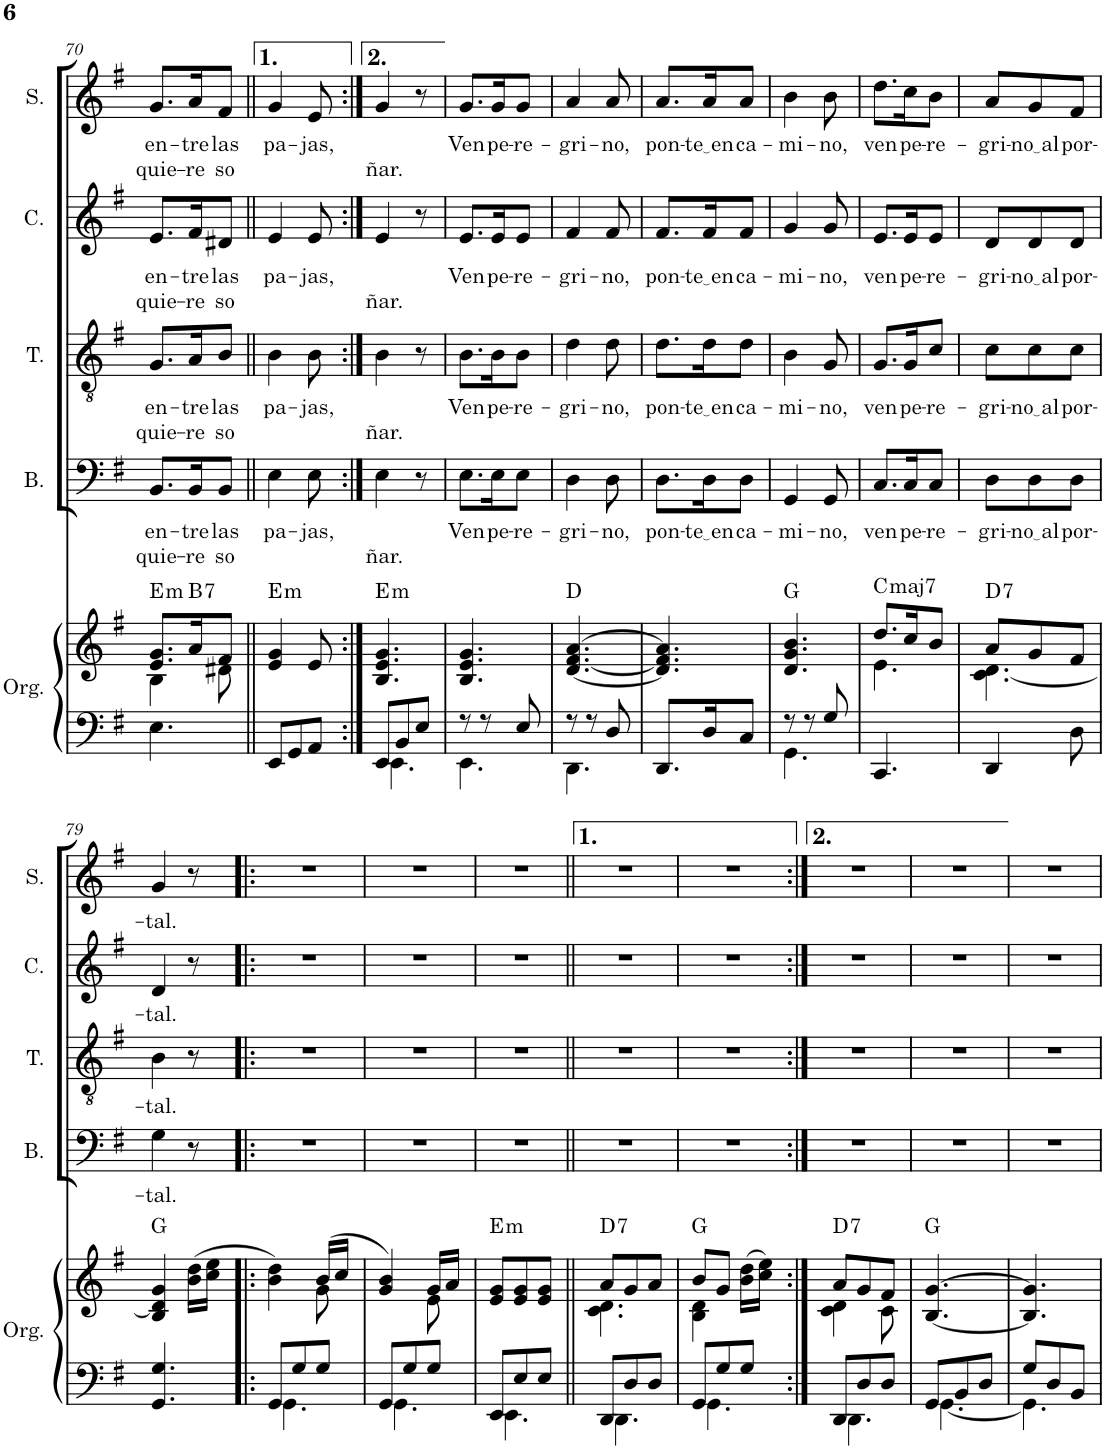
**kern	**kern	**harte	**kern	**text	**text	**kern	**text	**text	**kern	**text	**text	**kern	**text	**text
*part5	*part5	*part5	*part4	*part4	*part4	*part3	*part3	*part3	*part2	*part2	*part2	*part1	*part1	*part1
*staff6	*staff5	*	*staff4	*staff4	*staff4	*staff3	*staff3	*staff3	*staff2	*staff2	*staff2	*staff1	*staff1	*staff1
*I"Órgano	*	*	*I"Bajo	*	*	*I"Tenor	*	*	*I"Contralto	*	*	*I"Soprano	*	*
*	*	*	*I'B.	*	*	*I'T.	*	*	*I'C.	*	*	*I'S.	*	*
!!LO:PB:g=z
*clefF4	*clefG2	*	*clefF4	*	*	*clefGv2	*	*	*clefG2	*	*	*clefG2	*	*
*k[f#]	*k[f#]	*	*k[f#]	*	*	*k[f#]	*	*	*k[f#]	*	*	*k[f#]	*	*
*M3/8	*M3/8	*	*M3/8	*	*	*M3/8	*	*	*M3/8	*	*	*M3/8	*	*
=70	=70	=70	=70	=70	=70	=70	=70	=70	=70	=70	=70	=70	=70	=70
*	*^	*	*	*	*	*	*	*	*	*	*	*	*	*
!	!	!	!LO:H:kt=m	!	!LO:LY:b	!LO:LY:b	!	!LO:LY:b	!LO:LY:b	!	!LO:LY:b	!LO:LY:b	!	!LO:LY:b	!LO:LY:b
4.E\	8.e/ 8.g/L	4B\	E:min	8.BB/L	en-	quie-	8.G/L	en-	quie-	8.e/L	en-	quie-	8.g/L	en-	quie-
!	!	!	!LO:H:kt=7	!	!LO:LY:b	!LO:LY:b	!	!LO:LY:b	!LO:LY:b	!	!LO:LY:b	!LO:LY:b	!	!LO:LY:b	!LO:LY:b
.	16a/K	.	B:7	16BB/K	-tre	-re	16A/K	-tre	-re	16f#/K	-tre	-re	16a/K	-tre	-re
!	!	!	!	!	!LO:LY:b	!LO:LY:b	!	!LO:LY:b	!LO:LY:b	!	!LO:LY:b	!LO:LY:b	!	!LO:LY:b	!LO:LY:b
.	8f#/J	8d#X\	.	8BB/J	las	so	8B/J	las	so	8d#X/J	las	so	8f#/J	las	so
=71||	=71||	=71||	=71||	=71||	=71||	=71||	=71||	=71||	=71||	=71||	=71||	=71||	=71||	=71||	=71||
!	!	!	!LO:H:kt=m	!	!LO:LY:b	!	!	!LO:LY:b	!	!	!LO:LY:b	!	!	!LO:LY:b	!
*	*v	*v	*	*	*	*	*	*	*	*	*	*	*	*	*
8EE/L	4e/ 4g/	E:min	4E\	pa-	.	4B\	pa-	.	4e/	pa-	.	4g/	pa-	.
8GG/	.	.	.	.	.	.	.	.	.	.	.	.	.	.
!	!	!	!	!LO:LY:b	!	!	!LO:LY:b	!	!	!LO:LY:b	!	!	!LO:LY:b	!
8AA/J	8e/	.	8E\	-jas,	.	8B\	-jas,	.	8e/	-jas,	.	8e/	-jas,	.
=72:|!	=72:|!	=72:|!	=72:|!	=72:|!	=72:|!	=72:|!	=72:|!	=72:|!	=72:|!	=72:|!	=72:|!	=72:|!	=72:|!	=72:|!
*^	*	*	*	*	*	*	*	*	*	*	*	*	*	*
!	!	!	!LO:H:kt=m	!	!	!LO:LY:b	!	!	!LO:LY:b	!	!	!LO:LY:b	!	!	!LO:LY:b
8EE/L	4.EE\	4.B/ 4.e/ 4.g/	E:min	4E\	.	ñar.	4B\	.	ñar.	4e/	.	ñar.	4g/	.	ñar.
8BB/	.	.	.	.	.	.	.	.	.	.	.	.	.	.	.
8E/J	.	.	.	8r	.	.	8r	.	.	8r	.	.	8r	.	.
=73	=73	=73	=73	=73	=73	=73	=73	=73	=73	=73	=73	=73	=73	=73	=73
!	!	!	!	!	!LO:LY:b	!	!	!LO:LY:b	!	!	!LO:LY:b	!	!	!LO:LY:b	!
8r	4.EE\	4.B/ 4.e/ 4.g/	.	8.E\L	Ven	.	8.B\L	Ven	.	8.e/L	Ven	.	8.g/L	Ven	.
8r	.	.	.	.	.	.	.	.	.	.	.	.	.	.	.
!	!	!	!	!	!LO:LY:b	!	!	!LO:LY:b	!	!	!LO:LY:b	!	!	!LO:LY:b	!
.	.	.	.	16E\K	pe-	.	16B\K	pe-	.	16e/K	pe-	.	16g/K	pe-	.
!	!	!	!	!	!LO:LY:b	!	!	!LO:LY:b	!	!	!LO:LY:b	!	!	!LO:LY:b	!
8E/	.	.	.	8E\J	-re-	.	8B\J	-re-	.	8e/J	-re-	.	8g/J	-re-	.
=74	=74	=74	=74	=74	=74	=74	=74	=74	=74	=74	=74	=74	=74	=74	=74
!	!	!	!	!	!LO:LY:b	!	!	!LO:LY:b	!	!	!LO:LY:b	!	!	!LO:LY:b	!
8r	4.DD\	[4.d/ [4.f#/ [4.a/	D:maj	4D\	-gri-	.	4d\	-gri-	.	4f#/	-gri-	.	4a/	-gri-	.
8r	.	.	.	.	.	.	.	.	.	.	.	.	.	.	.
!	!	!	!	!	!LO:LY:b	!	!	!LO:LY:b	!	!	!LO:LY:b	!	!	!LO:LY:b	!
8D/	.	.	.	8D\	-no,	.	8d\	-no,	.	8f#/	-no,	.	8a/	-no,	.
*v	*v	*	*	*	*	*	*	*	*	*	*	*	*	*	*
=75	=75	=75	=75	=75	=75	=75	=75	=75	=75	=75	=75	=75	=75	=75
!	!	!	!	!LO:LY:b	!	!	!LO:LY:b	!	!	!LO:LY:b	!	!	!LO:LY:b	!
8.DD/L	4.d/] 4.f#/] 4.a/]	.	8.D\L	pon-	.	8.d\L	pon-	.	8.f#/L	pon-	.	8.a/L	pon-	.
!	!	!	!	!LO:LY:b	!	!	!LO:LY:b	!	!	!LO:LY:b	!	!	!LO:LY:b	!
16D/K	.	.	16D\K	te en	.	16d\K	te en	.	16f#/K	te en	.	16a/K	te en	.
!	!	!	!	!LO:LY:b	!	!	!LO:LY:b	!	!	!LO:LY:b	!	!	!LO:LY:b	!
8C/J	.	.	8D\J	ca-	.	8d\J	ca-	.	8f#/J	ca-	.	8a/J	ca-	.
=76	=76	=76	=76	=76	=76	=76	=76	=76	=76	=76	=76	=76	=76	=76
*^	*	*	*	*	*	*	*	*	*	*	*	*	*	*
!	!	!	!	!	!LO:LY:b	!	!	!LO:LY:b	!	!	!LO:LY:b	!	!	!LO:LY:b	!
8r	4.GG\	4.d/ 4.g/ 4.b/	G:maj	4GG/	-mi-	.	4B\	-mi-	.	4g/	-mi-	.	4b\	-mi-	.
8r	.	.	.	.	.	.	.	.	.	.	.	.	.	.	.
!	!	!	!	!	!LO:LY:b	!	!	!LO:LY:b	!	!	!LO:LY:b	!	!	!LO:LY:b	!
8G/	.	.	.	8GG/	-no,	.	8G/	-no,	.	8g/	-no,	.	8b\	-no,	.
*v	*v	*	*	*	*	*	*	*	*	*	*	*	*	*	*
=77	=77	=77	=77	=77	=77	=77	=77	=77	=77	=77	=77	=77	=77	=77
*	*^	*	*	*	*	*	*	*	*	*	*	*	*	*
!	!	!	!LO:H:kt=maj7	!	!LO:LY:b	!	!	!LO:LY:b	!	!	!LO:LY:b	!	!	!LO:LY:b	!
4.CC/	8.dd/L	4.e\	C:maj7	8.C/L	ven	.	8.G/L	ven	.	8.e/L	ven	.	8.dd\L	ven	.
!	!	!	!	!	!LO:LY:b	!	!	!LO:LY:b	!	!	!LO:LY:b	!	!	!LO:LY:b	!
.	16cc/K	.	.	16C/K	pe-	.	16G/K	pe-	.	16e/K	pe-	.	16cc\K	pe-	.
!	!	!	!	!	!LO:LY:b	!	!	!LO:LY:b	!	!	!LO:LY:b	!	!	!LO:LY:b	!
.	8b/J	.	.	8C/J	-re-	.	8c/J	-re-	.	8e/J	-re-	.	8b\J	-re-	.
=78	=78	=78	=78	=78	=78	=78	=78	=78	=78	=78	=78	=78	=78	=78	=78
!	!	!	!LO:H:kt=7	!	!LO:LY:b	!	!	!LO:LY:b	!	!	!LO:LY:b	!	!	!LO:LY:b	!
4DD/	8a/L	4.c\ [4.d\	D:7	8D\L	-gri-	.	8c\L	-gri-	.	8d/L	-gri-	.	8a/L	-gri-	.
!	!	!	!	!	!LO:LY:b	!	!	!LO:LY:b	!	!	!LO:LY:b	!	!	!LO:LY:b	!
.	8g/	.	.	8D\	no al	.	8c\	no al	.	8d/	no al	.	8g/	no al	.
!	!	!	!	!	!LO:LY:b	!	!	!LO:LY:b	!	!	!LO:LY:b	!	!	!LO:LY:b	!
8D\	8f#/J	.	.	8D\J	por-	.	8c\J	por-	.	8d/J	por-	.	8f#/J	por-	.
*	*v	*v	*	*	*	*	*	*	*	*	*	*	*	*	*
!!LO:LB:g=z
=79	=79	=79	=79	=79	=79	=79	=79	=79	=79	=79	=79	=79	=79	=79
!	!	!	!	!LO:LY:b	!	!	!LO:LY:b	!	!	!LO:LY:b	!	!	!LO:LY:b	!
4.GG/ 4.G/	4B/ 4d/] 4g/	G:maj	4G\	-tal.	.	4B\	-tal.	.	4d/	-tal.	.	4g/	-tal.	.
.	(16b\ 16dd\LL	.	8r	.	.	8r	.	.	8r	.	.	8r	.	.
.	16cc\ 16ee\JJ	.	.	.	.	.	.	.	.	.	.	.	.	.
=80!|:	=80!|:	=80!|:	=80!|:	=80!|:	=80!|:	=80!|:	=80!|:	=80!|:	=80!|:	=80!|:	=80!|:	=80!|:	=80!|:	=80!|:
*^	*^	*	*	*	*	*	*	*	*	*	*	*	*	*
8GG/L	4.GG\	4b\ 4dd\)	4ryy	.	4.r	.	.	4.r	.	.	4.r	.	.	4.r	.	.
8G/	.	.	.	.	.	.	.	.	.	.	.	.	.	.	.	.
8G/J	.	(16b/LL	8g\	.	.	.	.	.	.	.	.	.	.	.	.	.
.	.	16cc/JJ	.	.	.	.	.	.	.	.	.	.	.	.	.	.
=81	=81	=81	=81	=81	=81	=81	=81	=81	=81	=81	=81	=81	=81	=81	=81	=81
8GG/L	4.GG\	4g/ 4b/)	4ryy	.	4.r	.	.	4.r	.	.	4.r	.	.	4.r	.	.
8G/	.	.	.	.	.	.	.	.	.	.	.	.	.	.	.	.
8G/J	.	16g/LL	8e\	.	.	.	.	.	.	.	.	.	.	.	.	.
.	.	16a/JJ	.	.	.	.	.	.	.	.	.	.	.	.	.	.
*	*	*v	*v	*	*	*	*	*	*	*	*	*	*	*	*	*
=82	=82	=82	=82	=82	=82	=82	=82	=82	=82	=82	=82	=82	=82	=82	=82
!	!	!	!LO:H:kt=m	!	!	!	!	!	!	!	!	!	!	!	!
8EE/L	4.EE\	8e/ 8g/L	E:min	4.r	.	.	4.r	.	.	4.r	.	.	4.r	.	.
8E/	.	8e/ 8g/	.	.	.	.	.	.	.	.	.	.	.	.	.
8E/J	.	8e/ 8g/J	.	.	.	.	.	.	.	.	.	.	.	.	.
=83||	=83||	=83||	=83||	=83||	=83||	=83||	=83||	=83||	=83||	=83||	=83||	=83||	=83||	=83||	=83||
*	*	*^	*	*	*	*	*	*	*	*	*	*	*	*	*
!	!	!	!	!LO:H:kt=7	!	!	!	!	!	!	!	!	!	!	!	!
8DD/L	4.DD\	8a/L	4.c\ 4.d\	D:7	4.r	.	.	4.r	.	.	4.r	.	.	4.r	.	.
8D/	.	8g/	.	.	.	.	.	.	.	.	.	.	.	.	.	.
8D/J	.	8a/J	.	.	.	.	.	.	.	.	.	.	.	.	.	.
=84	=84	=84	=84	=84	=84	=84	=84	=84	=84	=84	=84	=84	=84	=84	=84	=84
8GG/L	4.GG\	8b/L	4B\ 4d\	G:maj	4.r	.	.	4.r	.	.	4.r	.	.	4.r	.	.
8G/	.	8g/J	.	.	.	.	.	.	.	.	.	.	.	.	.	.
8G/J	.	(16b\ 16dd\LL	8ryy	.	.	.	.	.	.	.	.	.	.	.	.	.
.	.	16cc\ 16ee\JJ)	.	.	.	.	.	.	.	.	.	.	.	.	.	.
=85:|!	=85:|!	=85:|!	=85:|!	=85:|!	=85:|!	=85:|!	=85:|!	=85:|!	=85:|!	=85:|!	=85:|!	=85:|!	=85:|!	=85:|!	=85:|!	=85:|!
!	!	!	!	!LO:H:kt=7	!	!	!	!	!	!	!	!	!	!	!	!
8DD/L	4.DD\	8a/L	4c\ 4d\	D:7	4.r	.	.	4.r	.	.	4.r	.	.	4.r	.	.
8D/	.	8g/	.	.	.	.	.	.	.	.	.	.	.	.	.	.
8D/J	.	8f#/J	8c\	.	.	.	.	.	.	.	.	.	.	.	.	.
*	*	*v	*v	*	*	*	*	*	*	*	*	*	*	*	*	*
=86	=86	=86	=86	=86	=86	=86	=86	=86	=86	=86	=86	=86	=86	=86	=86
8GG/L	[4.GG\	[4.B/ [4.g/	G:maj	4.r	.	.	4.r	.	.	4.r	.	.	4.r	.	.
8BB/	.	.	.	.	.	.	.	.	.	.	.	.	.	.	.
8D/J	.	.	.	.	.	.	.	.	.	.	.	.	.	.	.
=87	=87	=87	=87	=87	=87	=87	=87	=87	=87	=87	=87	=87	=87	=87	=87
8G/L	4.GG\]	4.B/] 4.g/]	.	4.r	.	.	4.r	.	.	4.r	.	.	4.r	.	.
8D/	.	.	.	.	.	.	.	.	.	.	.	.	.	.	.
8BB/J	.	.	.	.	.	.	.	.	.	.	.	.	.	.	.
*v	*v	*	*	*	*	*	*	*	*	*	*	*	*	*	*
=	=	=	=	=	=	=	=	=	=	=	=	=	=	=
*-	*-	*-	*-	*-	*-	*-	*-	*-	*-	*-	*-	*-	*-	*-
